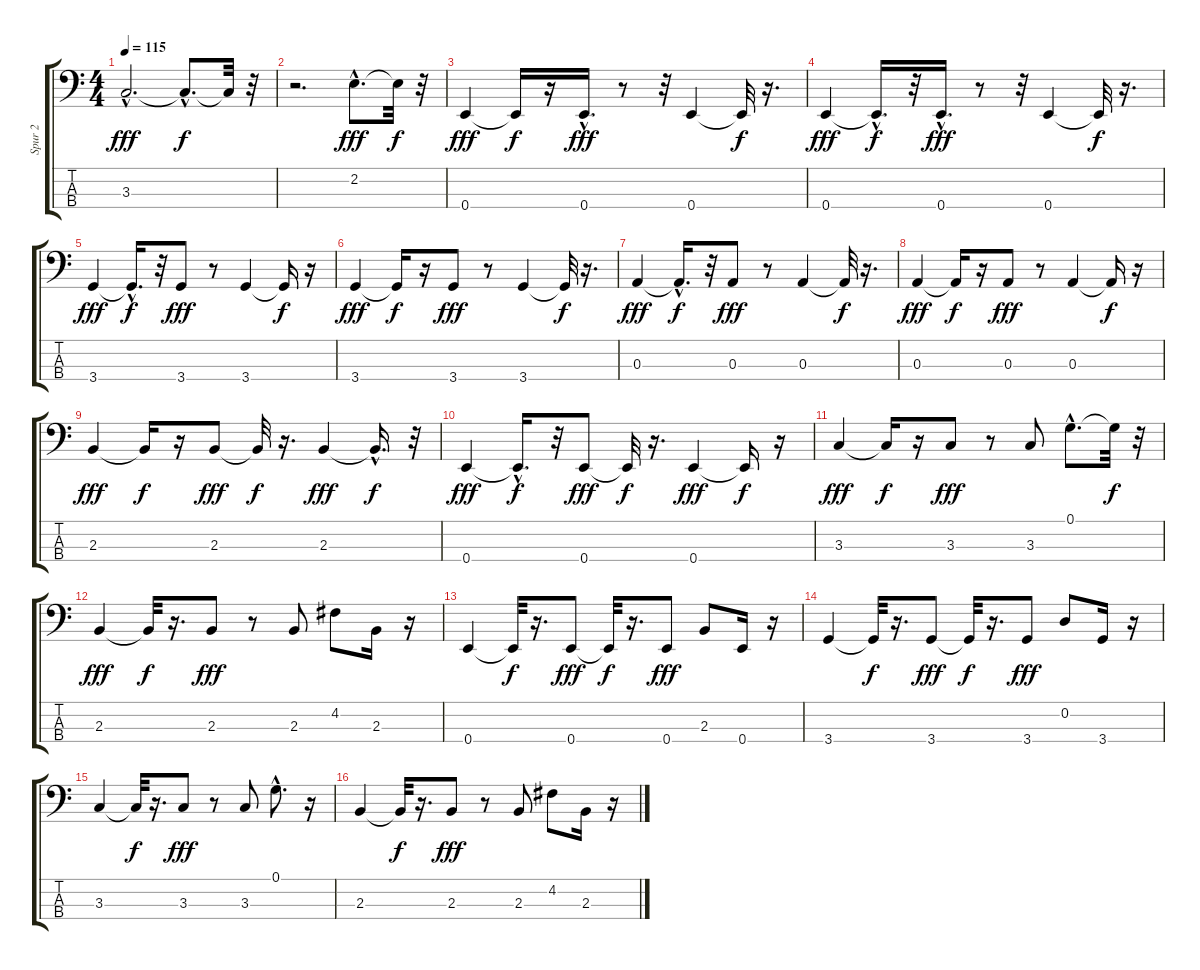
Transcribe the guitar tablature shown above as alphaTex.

\track ("Spur 2" "Spur 2") {instrument electricbassfinger}
\staff {score tabs}
\tuning (G2 D2 A1 E1) {hide}
\ts (4 4)
\tempo 115
\clef f4
\ks c
3.3{hac}.2{d dy fff} 3.3{hac t}.8{d dy f} 3.3{t}.32 r.32 |
r.2{d} 2.2{hac}.8{d dy fff} 2.2{t}.32{dy f} r.32 |
0.4.4{dy fff volume 12 balance 8 instrument electricbassfinger} 0.4{t}.16{dy f} r.16 0.4{hac}.16{d dy fff} r.8 r.32 0.4.4 0.4{t}.32{dy f} r.16{d} |
0.4.4{dy fff} 0.4{hac t}.16{d dy f} r.32 0.4{hac}.16{d dy fff} r.8 r.32 0.4.4 0.4{t}.32{dy f} r.16{d} |
3.4.4{dy fff} 3.4{hac t}.16{d dy f} r.32 3.4.8{dy fff} r.8 3.4.4 3.4{t}.16{dy f} r.16 |
3.4.4{dy fff} 3.4{t}.16{dy f} r.16 3.4.8{dy fff} r.8 3.4.4 3.4{t}.32{dy f} r.16{d} |
0.3.4{dy fff} 0.3{hac t}.16{d dy f} r.32 0.3.8{dy fff} r.8 0.3.4 0.3{t}.32{dy f} r.16{d} |
0.3.4{dy fff} 0.3{t}.16{dy f} r.16 0.3.8{dy fff} r.8 0.3.4 0.3{t}.16{dy f} r.16 |
2.3.4{dy fff} 2.3{t}.16{dy f} r.16 2.3.8{dy fff} 2.3{t}.32{dy f} r.16{d} 2.3.4{dy fff} 2.3{hac t}.16{d dy f} r.32 |
0.4.4{dy fff} 0.4{hac t}.16{d dy f} r.32 0.4.8{dy fff} 0.4{t}.32{dy f} r.16{d} 0.4.4{dy fff} 0.4{t}.16{dy f} r.16 |
3.3.4{dy fff} 3.3{t}.16{dy f} r.16 3.3.8{dy fff} r.8 3.3.8 0.1{hac}.8{d} 0.1{t}.32{dy f} r.32 |
2.3.4{dy fff} 2.3{t}.32{dy f} r.16{d} 2.3.8{dy fff} r.8 2.3.8 4.2.8 2.3.16 r.16 |
0.4.4 0.4{t}.32{dy f} r.16{d} 0.4.8{dy fff} 0.4{t}.32{dy f} r.16{d} 0.4.8{dy fff} 2.3.8 0.4.16 r.16 |
3.4.4 3.4{t}.32{dy f} r.16{d} 3.4.8{dy fff} 3.4{t}.32{dy f} r.16{d} 3.4.8{dy fff} 0.2.8 3.4.16 r.16 |
3.3.4 3.3{t}.32{dy f} r.16{d} 3.3.8{dy fff} r.8 3.3.8 0.1{hac}.8{d} r.16 |
2.3.4 2.3{t}.32{dy f} r.16{d} 2.3.8{dy fff} r.8 2.3.8 4.2.8 2.3.16 r.16
